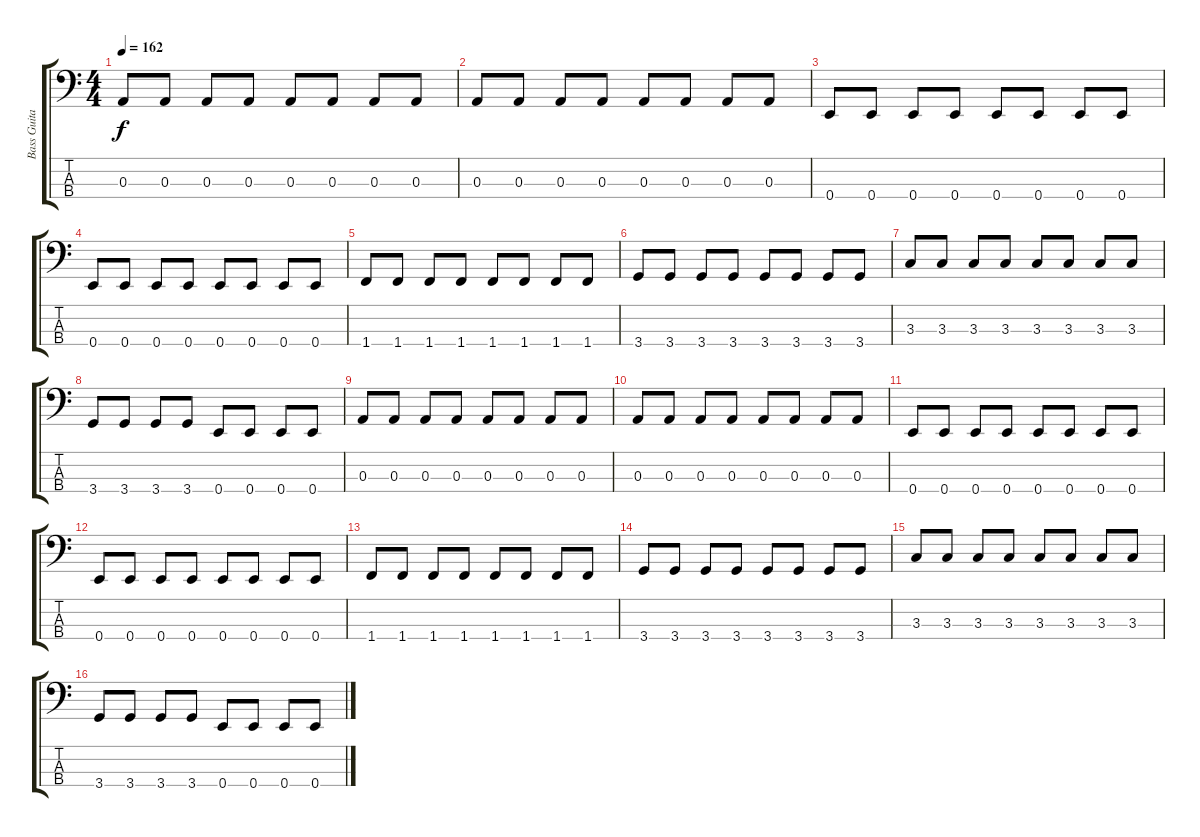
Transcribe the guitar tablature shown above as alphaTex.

\track ("Bass Guitar" "Bass Guita") {instrument electricbassfinger}
\staff {score tabs}
\tuning (G2 D2 A1 E1) {hide}
\ts (4 4)
\tempo 162
\clef f4
\ks c
0.3.8{dy f instrument electricbassfinger} 0.3.8 0.3.8 0.3.8 0.3.8 0.3.8 0.3.8 0.3.8 |
0.3.8 0.3.8 0.3.8 0.3.8 0.3.8 0.3.8 0.3.8 0.3.8 |
0.4.8 0.4.8 0.4.8 0.4.8 0.4.8 0.4.8 0.4.8 0.4.8 |
0.4.8 0.4.8 0.4.8 0.4.8 0.4.8 0.4.8 0.4.8 0.4.8 |
1.4.8 1.4.8 1.4.8 1.4.8 1.4.8 1.4.8 1.4.8 1.4.8 |
3.4.8 3.4.8 3.4.8 3.4.8 3.4.8 3.4.8 3.4.8 3.4.8 |
3.3.8 3.3.8 3.3.8 3.3.8 3.3.8 3.3.8 3.3.8 3.3.8 |
3.4.8 3.4.8 3.4.8 3.4.8 0.4.8 0.4.8 0.4.8 0.4.8 |
0.3.8 0.3.8 0.3.8 0.3.8 0.3.8 0.3.8 0.3.8 0.3.8 |
0.3.8 0.3.8 0.3.8 0.3.8 0.3.8 0.3.8 0.3.8 0.3.8 |
0.4.8 0.4.8 0.4.8 0.4.8 0.4.8 0.4.8 0.4.8 0.4.8 |
0.4.8 0.4.8 0.4.8 0.4.8 0.4.8 0.4.8 0.4.8 0.4.8 |
1.4.8 1.4.8 1.4.8 1.4.8 1.4.8 1.4.8 1.4.8 1.4.8 |
3.4.8 3.4.8 3.4.8 3.4.8 3.4.8 3.4.8 3.4.8 3.4.8 |
3.3.8 3.3.8 3.3.8 3.3.8 3.3.8 3.3.8 3.3.8 3.3.8 |
3.4.8 3.4.8 3.4.8 3.4.8 0.4.8 0.4.8 0.4.8 0.4.8
